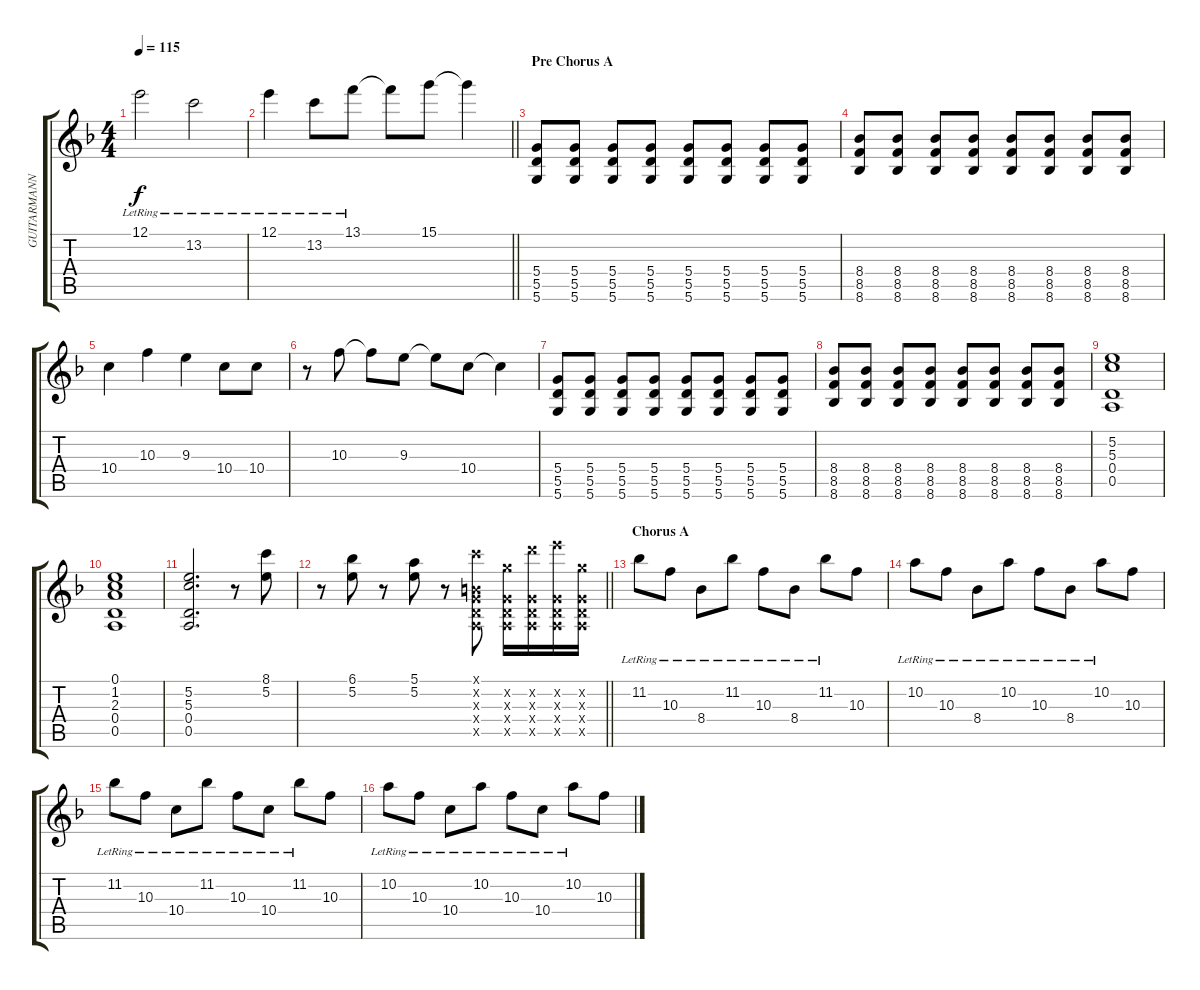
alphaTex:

\track ("GUITARMANN" "GUITARMANN") {instrument electricguitarclean}
\staff {score tabs}
\tuning (E4 B3 G3 D3 A2 D2) {hide}
\ts (4 4)
\tempo 115
\clef g2
\ks f
12.1{lr}.2{dy f} 13.2{lr}.2 |
\barLineRight lightlight
12.1{lr}.4 13.2{lr}.8 13.1{lr}.8 13.1{t}.8 15.1.8 15.1{t}.4 |
\section ("" "Pre Chorus A")
(5.4 5.5 5.6).8{instrument distortionguitar} (5.4 5.5 5.6).8 (5.4 5.5 5.6).8 (5.4 5.5 5.6).8 (5.4 5.5 5.6).8 (5.4 5.5 5.6).8 (5.4 5.5 5.6).8 (5.4 5.5 5.6).8 |
(8.4 8.5 8.6).8 (8.4 8.5 8.6).8 (8.4 8.5 8.6).8 (8.4 8.5 8.6).8 (8.4 8.5 8.6).8 (8.4 8.5 8.6).8 (8.4 8.5 8.6).8 (8.4 8.5 8.6).8 |
10.4.4 10.3.4 9.3.4 10.4.8 10.4.8 |
r.8 10.3.8 10.3{t}.8 9.3.8 9.3{t}.8 10.4.8 10.4{t}.4 |
(5.4 5.5 5.6).8 (5.4 5.5 5.6).8 (5.4 5.5 5.6).8 (5.4 5.5 5.6).8 (5.4 5.5 5.6).8 (5.4 5.5 5.6).8 (5.4 5.5 5.6).8 (5.4 5.5 5.6).8 |
(8.4 8.5 8.6).8 (8.4 8.5 8.6).8 (8.4 8.5 8.6).8 (8.4 8.5 8.6).8 (8.4 8.5 8.6).8 (8.4 8.5 8.6).8 (8.4 8.5 8.6).8 (8.4 8.5 8.6).8 |
(5.2 5.3 0.4 0.5).1 |
(0.1 1.2 2.3 0.4 0.5).1 |
(5.2 5.3 0.4 0.5).2{d} r.8 (8.1 5.2).8 |
\barLineRight lightlight
r.8 (6.1 5.2).8 r.8 (5.1 5.2).8 r.8 (8.1{x} 0.2{x} 0.3{x} 0.4{x} 0.5{x}).8 (8.2{x} 0.3{x} 0.4{x} 0.5{x}).16 (15.2{x} 0.3{x} 0.4{x} 0.5{x}).16 (17.2{x} 0.3{x} 0.4{x} 0.5{x}).16 (8.2{x} 0.3{x} 0.4{x} 0.5{x}).16 |
\section ("" "Chorus A")
11.2{lr}.8 10.3{lr}.8 8.4{lr}.8 11.2{lr}.8 10.3{lr}.8 8.4{lr}.8 11.2{lr}.8 10.3.8 |
10.2{lr}.8 10.3{lr}.8 8.4{lr}.8 10.2{lr}.8 10.3{lr}.8 8.4{lr}.8 10.2{lr}.8 10.3.8 |
11.2{lr}.8 10.3{lr}.8 10.4{lr}.8 11.2{lr}.8 10.3{lr}.8 10.4{lr}.8 11.2{lr}.8 10.3.8 |
10.2{lr}.8 10.3{lr}.8 10.4{lr}.8 10.2{lr}.8 10.3{lr}.8 10.4{lr}.8 10.2{lr}.8 10.3.8
